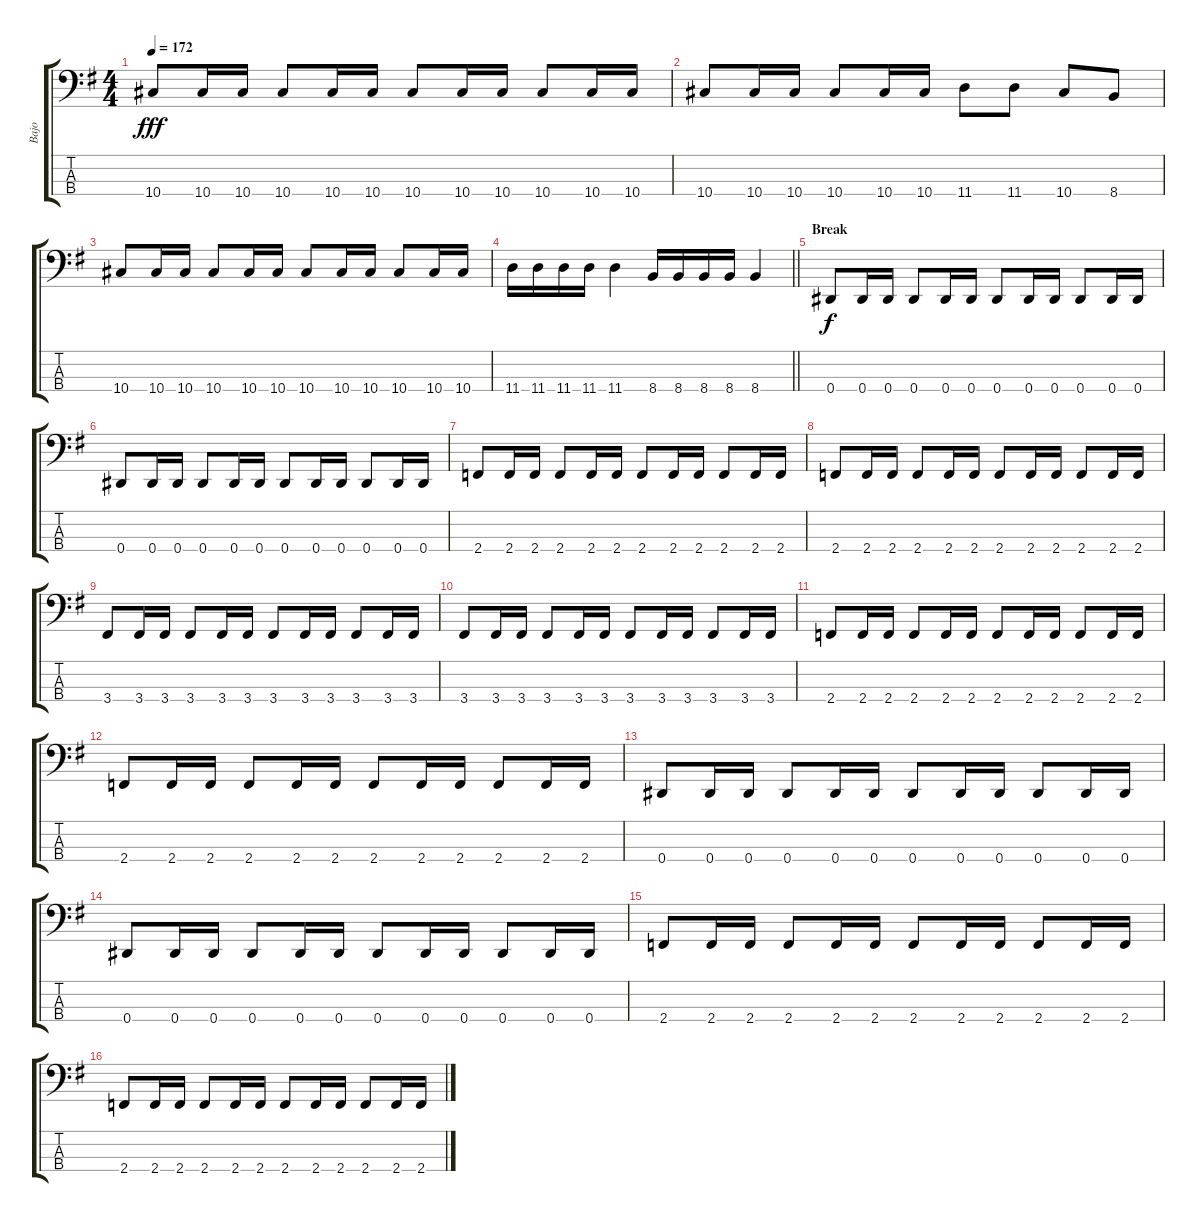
\track ("Bajo" "Bajo") {instrument electricbasspick}
\staff {score tabs}
\tuning (Gb2 Db2 Ab1 Eb1) {hide}
\ts (4 4)
\tempo 172
\clef f4
\ks eminor
10.4.8{dy fff} 10.4.16 10.4.16 10.4.8 10.4.16 10.4.16 10.4.8 10.4.16 10.4.16 10.4.8 10.4.16 10.4.16 |
10.4.8 10.4.16 10.4.16 10.4.8 10.4.16 10.4.16 11.4.8 11.4.8 10.4.8 8.4.8 |
10.4.8 10.4.16 10.4.16 10.4.8 10.4.16 10.4.16 10.4.8 10.4.16 10.4.16 10.4.8 10.4.16 10.4.16 |
\barLineRight lightlight
11.4.16 11.4.16 11.4.16 11.4.16 11.4.4 8.4.16 8.4.16 8.4.16 8.4.16 8.4.4 |
\section ("" "Break")
0.4.8{dy f} 0.4.16 0.4.16 0.4.8 0.4.16 0.4.16 0.4.8 0.4.16 0.4.16 0.4.8 0.4.16 0.4.16 |
0.4.8 0.4.16 0.4.16 0.4.8 0.4.16 0.4.16 0.4.8 0.4.16 0.4.16 0.4.8 0.4.16 0.4.16 |
2.4.8 2.4.16 2.4.16 2.4.8 2.4.16 2.4.16 2.4.8 2.4.16 2.4.16 2.4.8 2.4.16 2.4.16 |
2.4.8 2.4.16 2.4.16 2.4.8 2.4.16 2.4.16 2.4.8 2.4.16 2.4.16 2.4.8 2.4.16 2.4.16 |
3.4.8 3.4.16 3.4.16 3.4.8 3.4.16 3.4.16 3.4.8 3.4.16 3.4.16 3.4.8 3.4.16 3.4.16 |
3.4.8 3.4.16 3.4.16 3.4.8 3.4.16 3.4.16 3.4.8 3.4.16 3.4.16 3.4.8 3.4.16 3.4.16 |
2.4.8 2.4.16 2.4.16 2.4.8 2.4.16 2.4.16 2.4.8 2.4.16 2.4.16 2.4.8 2.4.16 2.4.16 |
2.4.8 2.4.16 2.4.16 2.4.8 2.4.16 2.4.16 2.4.8 2.4.16 2.4.16 2.4.8 2.4.16 2.4.16 |
0.4.8 0.4.16 0.4.16 0.4.8 0.4.16 0.4.16 0.4.8 0.4.16 0.4.16 0.4.8 0.4.16 0.4.16 |
0.4.8 0.4.16 0.4.16 0.4.8 0.4.16 0.4.16 0.4.8 0.4.16 0.4.16 0.4.8 0.4.16 0.4.16 |
2.4.8 2.4.16 2.4.16 2.4.8 2.4.16 2.4.16 2.4.8 2.4.16 2.4.16 2.4.8 2.4.16 2.4.16 |
2.4.8 2.4.16 2.4.16 2.4.8 2.4.16 2.4.16 2.4.8 2.4.16 2.4.16 2.4.8 2.4.16 2.4.16
